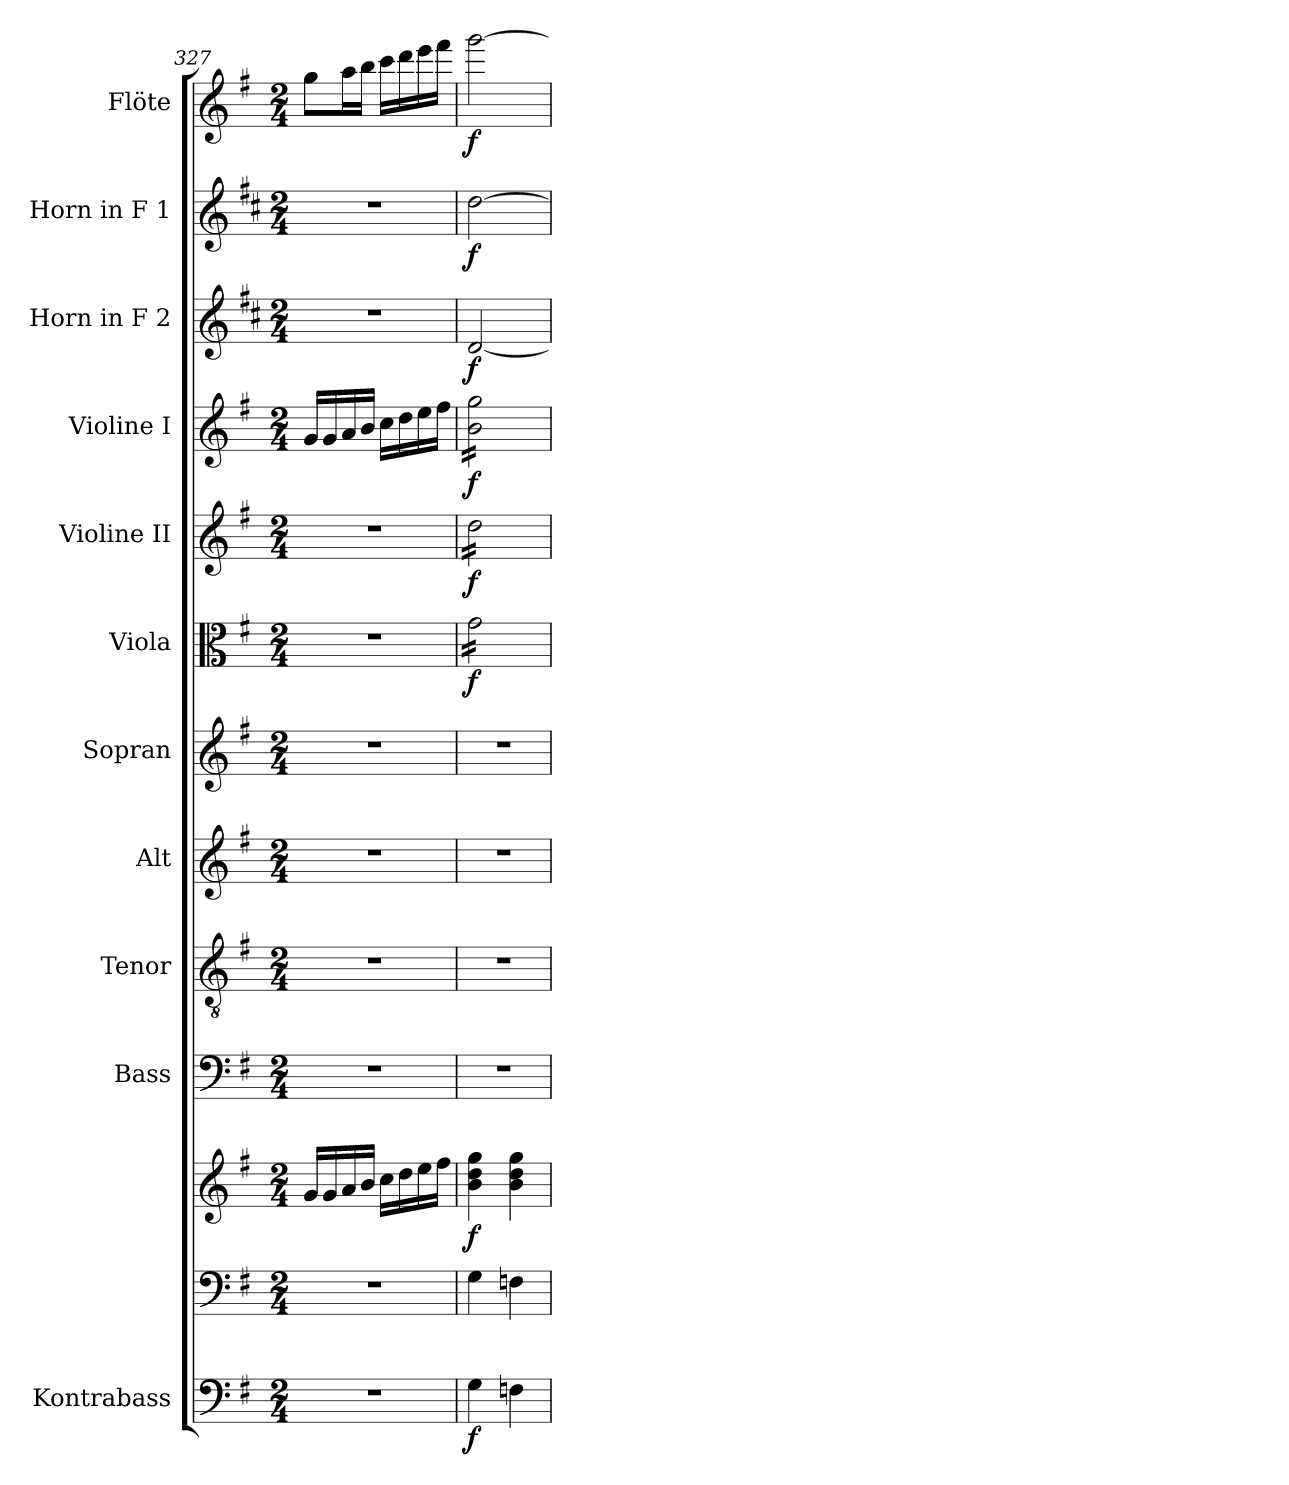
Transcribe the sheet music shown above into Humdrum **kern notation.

**kern	**dynam	**kern	**kern	**dynam	**kern	**kern	**kern	**kern	**kern	**dynam	**kern	**dynam	**kern	**dynam	**kern	**dynam	**kern	**dynam	**kern	**dynam
*part12	*part12	*part11	*part11	*part11	*part10	*part9	*part8	*part7	*part6	*part6	*part5	*part5	*part4	*part4	*part3	*part3	*part2	*part2	*part1	*part1
*staff13	*staff13	*staff12	*staff11	*staff11/12	*staff10	*staff9	*staff8	*staff7	*staff6	*staff6	*staff5	*staff5	*staff4	*staff4	*staff3	*staff3	*staff2	*staff2	*staff1	*staff1
*I"Kontrabass	*	*	*	*	*I"Bass	*I"Tenor	*I"Alt	*I"Sopran	*I"Viola	*	*I"Violine II	*	*I"Violine I	*	*I"Horn in F 2	*	*I"Horn in F 1	*	*I"Flöte	*
*I'Kb.	*	*	*	*	*I'B.	*I'T.	*I'A.	*I'S.	*I'Vla.	*	*I'Vl. II	*	*I'Vl. I	*	*	*	*	*	*I'Fl.	*
*clefF4	*	*clefF4	*clefG2	*	*clefF4	*clefGv2	*clefG2	*clefG2	*clefC3	*	*clefG2	*	*clefG2	*	*clefG2	*	*clefG2	*	*clefG2	*
*ITrd7c12	*	*	*	*	*	*	*	*	*	*	*	*	*	*	*ITrd4c7	*	*ITrd4c7	*	*	*
*k[f#]	*	*k[f#]	*k[f#]	*	*k[f#]	*k[f#]	*k[f#]	*k[f#]	*k[f#]	*	*k[f#]	*	*k[f#]	*	*k[f#]	*	*k[f#]	*	*k[f#]	*
*G:	*	*G:	*G:	*	*G:	*G:	*G:	*G:	*G:	*	*G:	*	*G:	*	*G:	*	*G:	*	*G:	*
*M2/4	*	*M2/4	*M2/4	*	*M2/4	*M2/4	*M2/4	*M2/4	*M2/4	*	*M2/4	*	*M2/4	*	*M2/4	*	*M2/4	*	*M2/4	*
=327	=327	=327	=327	=327	=327	=327	=327	=327	=327	=327	=327	=327	=327	=327	=327	=327	=327	=327	=327	=327
2r	.	2r	16g/LL	.	2r	2r	2r	2r	2r	.	2r	.	16g/LL	.	2r	.	2r	.	8gg\L	.
.	.	.	16g/	.	.	.	.	.	.	.	.	.	16g/	.	.	.	.	.	.	.
.	.	.	16a/	.	.	.	.	.	.	.	.	.	16a/	.	.	.	.	.	16aa\L	.
.	.	.	16b/JJ	.	.	.	.	.	.	.	.	.	16b/JJ	.	.	.	.	.	16bb\JJ	.
.	.	.	16cc\LL	.	.	.	.	.	.	.	.	.	16cc\LL	.	.	.	.	.	16ccc\LL	.
.	.	.	16dd\	.	.	.	.	.	.	.	.	.	16dd\	.	.	.	.	.	16ddd\	.
.	.	.	16ee\	.	.	.	.	.	.	.	.	.	16ee\	.	.	.	.	.	16eee\	.
.	.	.	16ff#\JJ	.	.	.	.	.	.	.	.	.	16ff#\JJ	.	.	.	.	.	16fff#\JJ	.
=328	=328	=328	=328	=328	=328	=328	=328	=328	=328	=328	=328	=328	=328	=328	=328	=328	=328	=328	=328	=328
!	!LO:DY:b	!	!	!LO:DY:b	!	!	!	!	!	!LO:DY:b	!	!LO:DY:b	!	!LO:DY:b	!	!LO:DY:b	!	!LO:DY:b	!	!LO:DY:b
*	*	*	*	*	*	*	*	*	*tremolo	*	*	*	*	*	*	*	*	*	*	*
*	*	*	*	*	*	*	*	*	*	*	*tremolo	*	*	*	*	*	*	*	*	*
*	*	*	*	*	*	*	*	*	*	*	*	*	*tremolo	*	*	*	*	*	*	*
4GG\	f	4G\	4b\ 4dd\ 4gg\	f	2r	2r	2r	2r	16g\LL	f	16dd\LL	f	16b\ 16gg\LL	f	[2G/	f	[2g\	f	[2ggg\	f
.	.	.	.	.	.	.	.	.	16g\	.	16dd\	.	16b\ 16gg\	.	.	.	.	.	.	.
.	.	.	.	.	.	.	.	.	16g\	.	16dd\	.	16b\ 16gg\	.	.	.	.	.	.	.
.	.	.	.	.	.	.	.	.	16g\	.	16dd\	.	16b\ 16gg\	.	.	.	.	.	.	.
4FFn\	.	4Fn\	4b\ 4dd\ 4gg\	.	.	.	.	.	16g\	.	16dd\	.	16b\ 16gg\	.	.	.	.	.	.	.
.	.	.	.	.	.	.	.	.	16g\	.	16dd\	.	16b\ 16gg\	.	.	.	.	.	.	.
.	.	.	.	.	.	.	.	.	16g\	.	16dd\	.	16b\ 16gg\	.	.	.	.	.	.	.
.	.	.	.	.	.	.	.	.	16g\JJ	.	16dd\JJ	.	16b\ 16gg\JJ	.	.	.	.	.	.	.
*	*	*	*	*	*	*	*	*	*	*	*	*	*Xtremolo	*	*	*	*	*	*	*
*	*	*	*	*	*	*	*	*	*	*	*Xtremolo	*	*	*	*	*	*	*	*	*
*	*	*	*	*	*	*	*	*	*Xtremolo	*	*	*	*	*	*	*	*	*	*	*
=	=	=	=	=	=	=	=	=	=	=	=	=	=	=	=	=	=	=	=	=
*-	*-	*-	*-	*-	*-	*-	*-	*-	*-	*-	*-	*-	*-	*-	*-	*-	*-	*-	*-	*-
